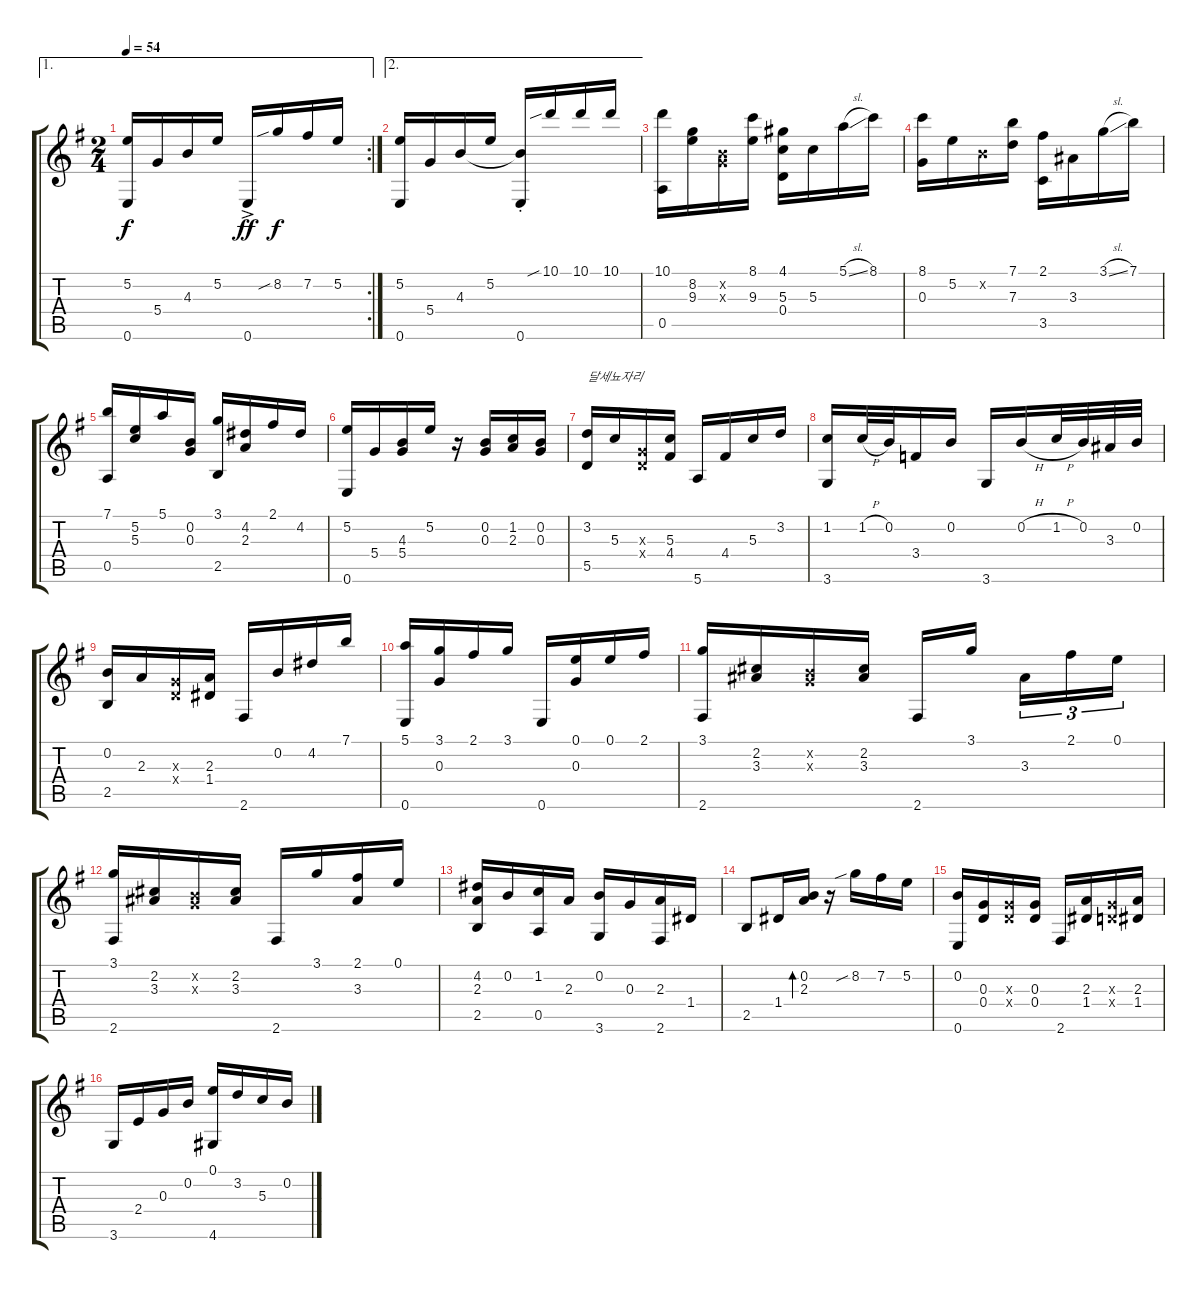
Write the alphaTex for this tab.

\track "" {instrument acousticguitarnylon}
\staff {score tabs}
\tuning (E4 B3 G3 D3 A2 E2) {hide}
\ae 1
\rc 2
\ts (2 4)
\tempo 54
\clef g2
\ks g
(5.2 0.6).16{dy f} 5.4.16 4.3.16 5.2.16 0.6{ac}.16{dy ff} 8.2{sib}.16{dy f} 7.2.16 5.2.16 |
\ae 2
(5.2 0.6).16 5.4.16 4.3.16 5.2.16 (4.3{t} 0.6{st}).16 10.1{sib}.16 10.1.16 10.1.16 |
(10.1 0.5).16 (8.2 9.3).16 (0.2{x} 0.3{x}).16 (8.1 9.3).16 (4.1 5.3 0.4).16 5.3.16 5.1{sl}.16 8.1.16 |
(8.1 0.3).16 5.2.16 0.2{x}.16 (7.1 7.3).16 (2.1 3.5).16 3.3.16 3.1{sl}.16 7.1.16 |
(7.1 0.5).16 (5.2 5.3).16 5.1.16 (0.2 0.3).16 (3.1 2.5).16 (4.2 2.3).16 2.1.16 4.2.16 |
(5.2 0.6).16 5.4.16 (4.3 5.4).16 5.2.16 r.16 (0.2 0.3).16 (1.2 2.3).16 (0.2 0.3).16 |
(3.2 5.5).16{txt "달세뇨자리"} 5.3.16 (0.3{x} 0.4{x}).16 (5.3 4.4).16 5.6.16 4.4.16 5.3.16 3.2.16 |
(1.2 3.6).16 1.2{h}.32 0.2.32 3.4.16 0.2.16 3.6.16 0.2{h}.16 1.2{h}.32 0.2.32 3.3.32 0.2.32 |
(0.2 2.5).16 2.3.16 (0.3{x} 0.4{x}).16 (2.3 1.4).16 2.6.16 0.2.16 4.2.16 7.1.16 |
(5.1 0.6).16 (3.1 0.3).16 2.1.16 3.1.16 0.6.16 (0.1 0.3).16 0.1.16 2.1.16 |
(3.1 2.6).16 (2.2 3.3).16 (0.2{x} 0.3{x}).16 (2.2 3.3).16 2.6.16 3.1.16{beam splitsecondary} 3.3.16{tu (3 2)} 2.1.16{tu (3 2)} 0.1.16{tu (3 2)} |
(3.1 2.6).16 (2.2 3.3).16 (0.2{x} 0.3{x}).16 (2.2 3.3).16 2.6.16 3.1.16 (2.1 3.3).16 0.1.16 |
(4.2 2.3 2.5).16 0.2.16 (1.2 0.5).16 2.3.16 (0.2 3.6).16 0.3.16 (2.3 2.6).16 1.4.16 |
2.5.8 1.4.16 (0.2 2.3).16{bd 480} r.16 8.2{sib}.16 7.2.16 5.2.16 |
(0.2 0.6).16 (0.3 0.4).16 (0.3{x} 0.4{x}).16 (0.3 0.4).16 2.6.16 (2.3 1.4).16 (0.3{x} 0.4{x}).16 (2.3 1.4).16 |
3.6.16 2.4.16 0.3.16 0.2.16 (0.1 4.6).16 3.2.16 5.3.16 0.2.16
